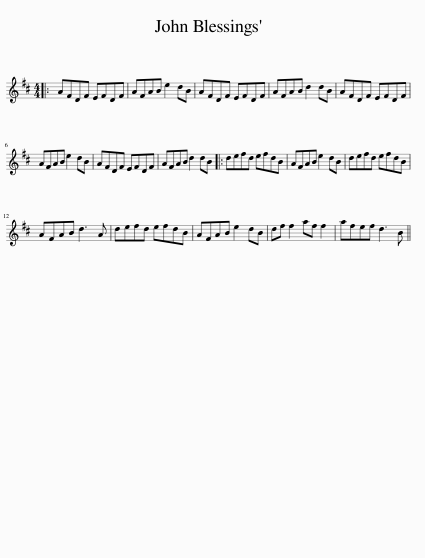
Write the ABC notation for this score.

X:1
L:1/8
M:4/4
I:linebreak $
K:D
V:1 treble
V:1
|: AFDF EFDF | AFAB e2 dB | AFDF EFDF | AFAB d2 dB | AFDF EFDF |$ %5
 AFAB e2 dB | AFDF EFDF | AFAB d2 dB |: defd efdB | AFAB e2 dB | %10
 defd efdB |$ AFAB d3 A | defd efdB | AFAB e2 dB | df f2 af f2 | %15
 afef d3 B || %16
